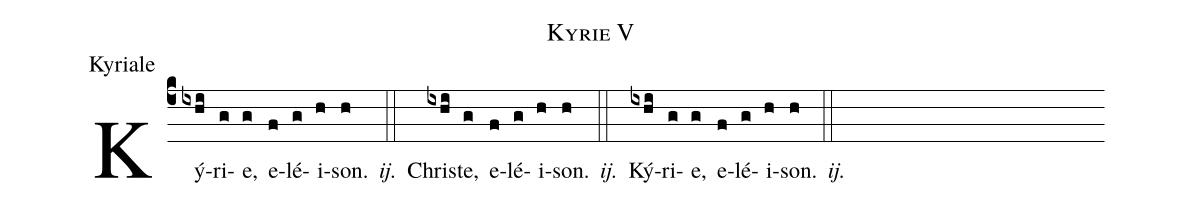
name:Kyrie V;
office-part:Kyriale;
%%
(c4) Ký(ixhi)ri(g)e,(g) e(f)lé(g)i(h)son.(h) <i>ij.</i>(::) Chris(ixhi)te,(g) e(f)lé(g)i(h)son.(h) <i>ij.</i>(::) Ký(ixhi)ri(g)e,(g) e(f)lé(g)i(h)son.(h) <i>ij.</i>(::)
